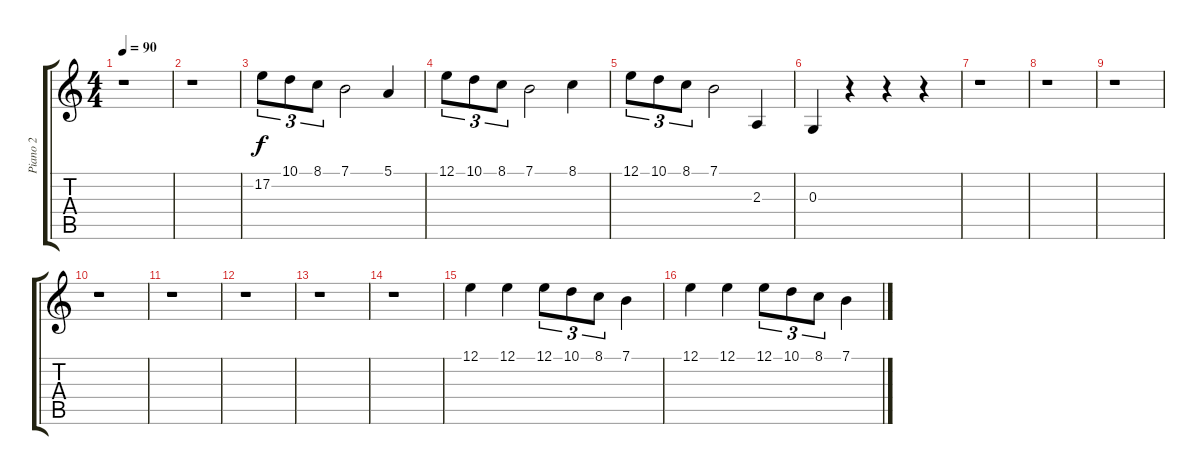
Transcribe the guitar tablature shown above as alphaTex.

\track ("Piano 2" "Piano 2") {instrument brightacousticpiano}
\staff {score tabs}
\tuning (E4 B3 G3 D3 A2 E2) {hide}
\ts (4 4)
\tempo 90
\clef g2
\ks c
r.1{dy f} |
r.1 |
17.2.8{tu (3 2)} 10.1.8{tu (3 2)} 8.1.8{tu (3 2)} 7.1.2 5.1.4 |
12.1.8{tu (3 2)} 10.1.8{tu (3 2)} 8.1.8{tu (3 2)} 7.1.2 8.1.4 |
12.1.8{tu (3 2)} 10.1.8{tu (3 2)} 8.1.8{tu (3 2)} 7.1.2 2.3.4 |
0.3.4 r.4 r.4 r.4 |
r.1 |
r.1 |
r.1 |
r.1 |
r.1 |
r.1 |
r.1 |
r.1 |
12.1.4 12.1.4 12.1.8{tu (3 2)} 10.1.8{tu (3 2)} 8.1.8{tu (3 2)} 7.1.4 |
12.1.4 12.1.4 12.1.8{tu (3 2)} 10.1.8{tu (3 2)} 8.1.8{tu (3 2)} 7.1.4
